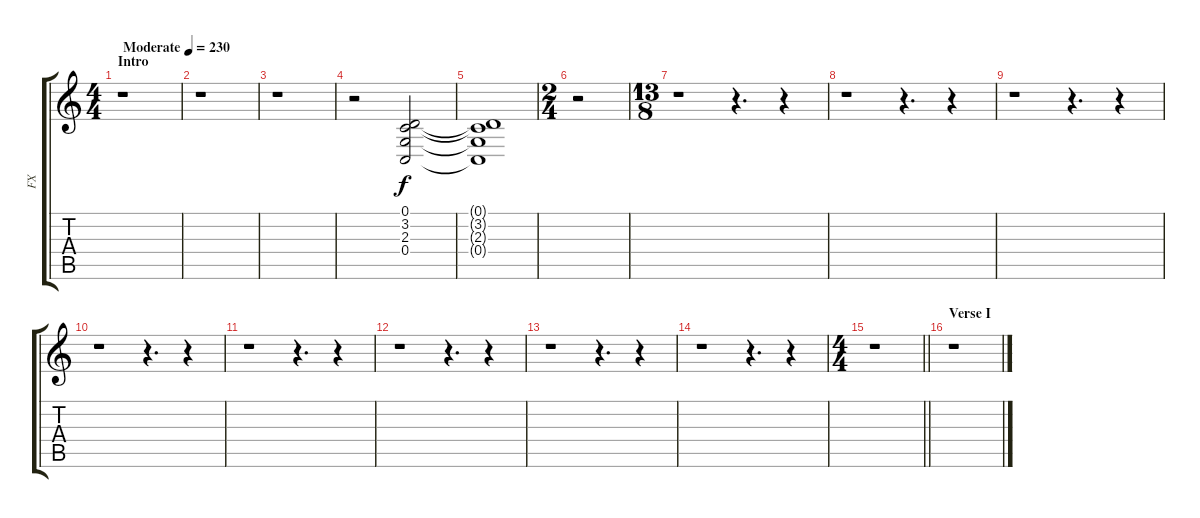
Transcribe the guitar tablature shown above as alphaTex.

\track ("FX" "FX") {instrument reversecymbal}
\staff {score tabs}
\tuning (D4 A3 F3 C3 G2 C2) {hide}
\ts (4 4)
\section ("" "Intro")
\tempo (230 "Moderate")
\clef g2
\ks c
r.1{dy f instrument reversecymbal} |
r.1 |
r.1 |
r.2{volume 0} (0.1 3.2 2.3 0.4).2{volume 13} |
(0.1{t} 3.2{t} 2.3{t} 0.4{t}).1 |
\ts (2 4)
r.2 |
\ts (13 8)
r.1 r.4{d} r.4 |
r.1 r.4{d} r.4 |
r.1 r.4{d} r.4 |
r.1 r.4{d} r.4 |
r.1 r.4{d} r.4 |
r.1 r.4{d} r.4 |
r.1 r.4{d} r.4 |
r.1 r.4{d} r.4 |
\ts (4 4)
\barLineRight lightlight
r.1 |
\section ("" "Verse I")
r.1
